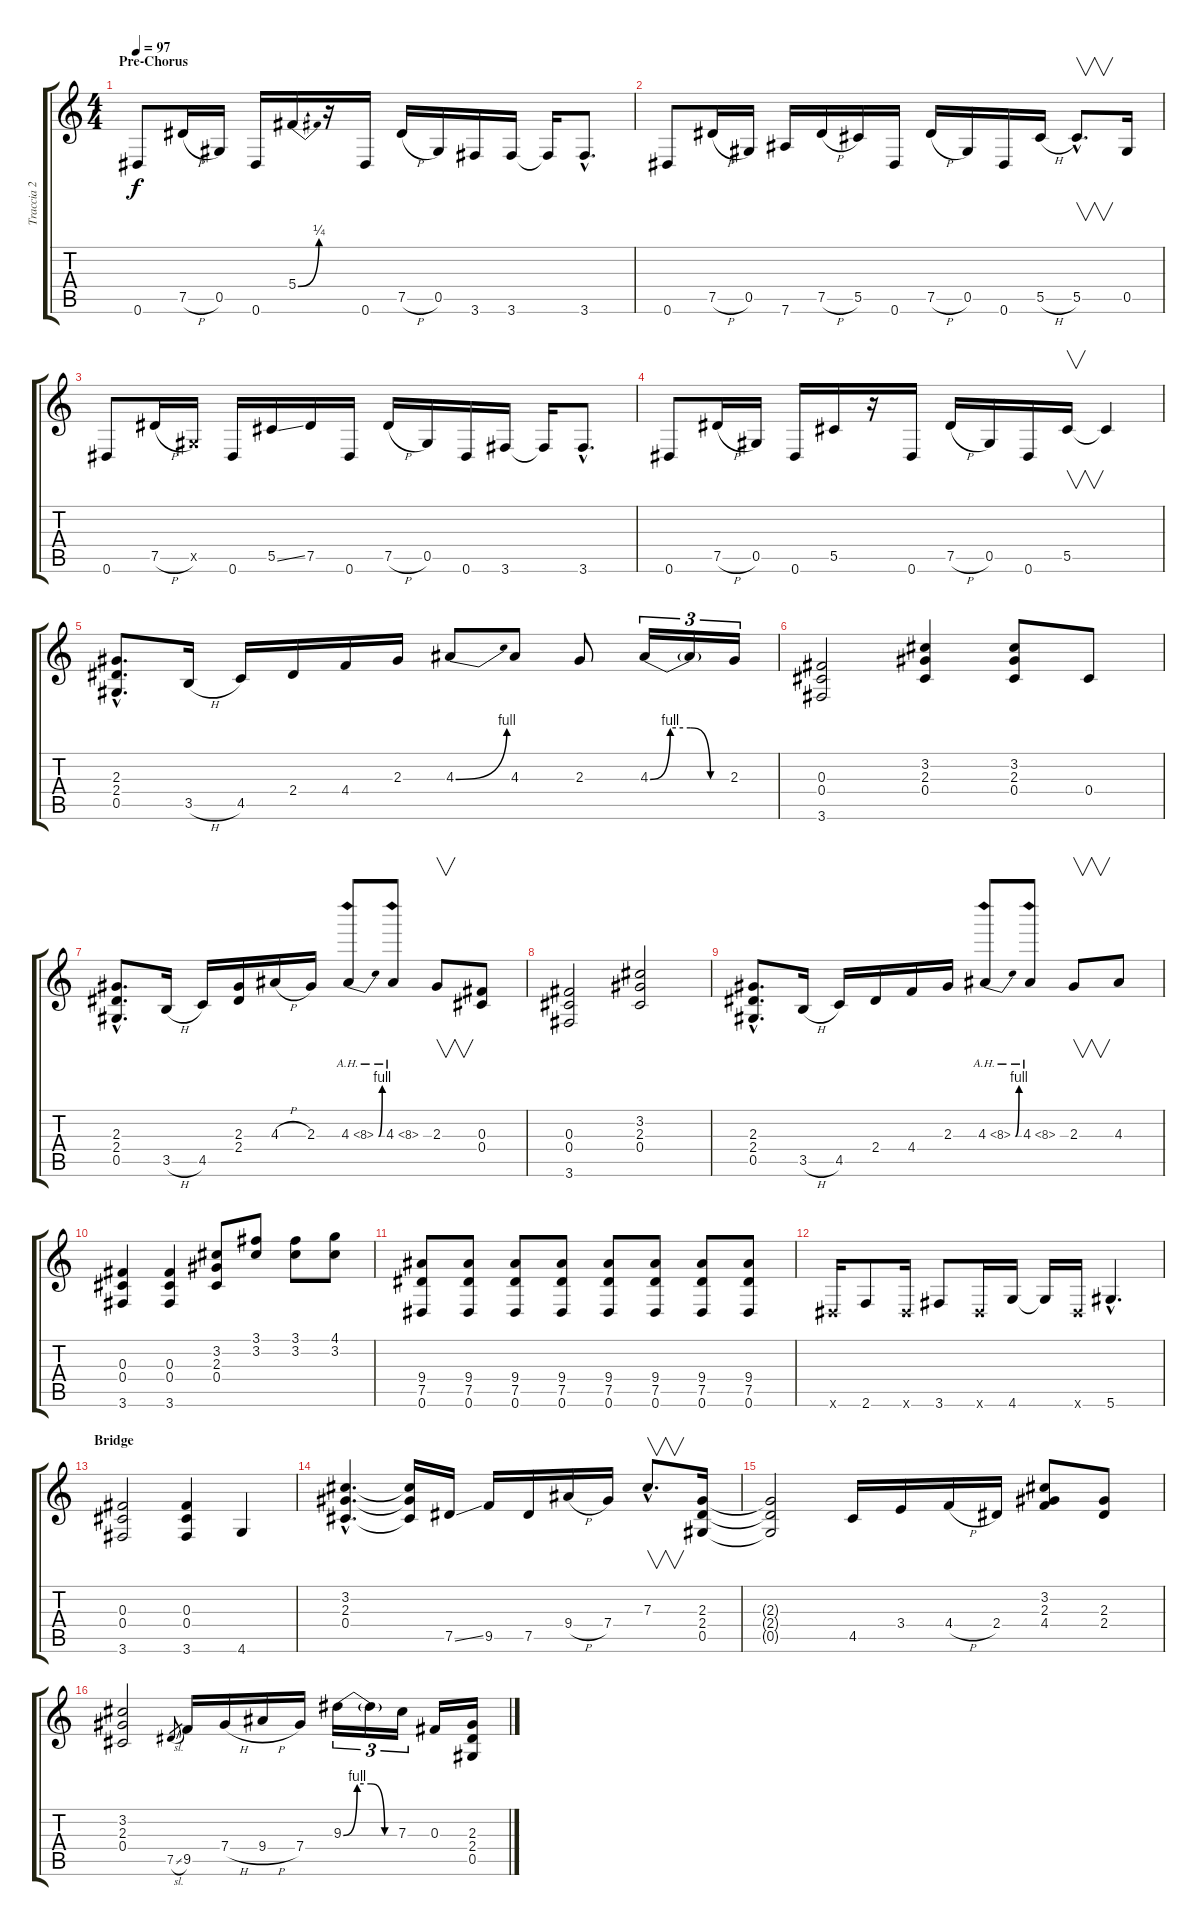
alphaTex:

\track ("Traccia 2" "Traccia 2") {instrument overdrivenguitar}
\staff {score tabs}
\tuning (Eb4 Bb3 Gb3 Db3 Ab2 Eb2) {hide}
\ts (4 4)
\section ("" "Pre-Chorus")
\tempo 97
\clef g2
\ks c
0.6.8{dy f} 7.5{h}.16 0.5.16 0.6.16 5.4{be (bend 0 0 60 1)}.16 r.16 0.6.16 7.5{h}.16 0.5.16 3.6.16 3.6.16 3.6{t}.16 3.6{hac}.8{d} |
0.6.8 7.5{h}.16 0.5.16 7.6.16 7.5{h}.16 5.5.16 0.6.16 7.5{h}.16 0.5.16 0.6.16 5.5{h}.16 5.5{hac}.8{v d} 0.5.16 |
0.6.8 7.5{h}.16 0.5{x}.16 0.6.16 5.5{ss}.16 7.5.16 0.6.16 7.5{h}.16 0.5.16 0.6.16 3.6.16 3.6{t}.16 3.6{hac}.8{d} |
0.6.8 7.5{h}.16 0.5.16 0.6.16 5.5.16 r.16 0.6.16 7.5{h}.16 0.5.16 0.6.16 5.5.16{v} 5.5{t}.4 |
(2.3{hac} 2.4{hac} 0.5{hac}).8{d} 3.5{h}.16 4.5.16 2.4.16 4.4.16 2.3.16 4.3{be (bend 0 0 60 4)}.8 4.3.8 2.3.8 4.3{be (custom 0 0 15 4 30 4 45 0 60 0)}.16{tu (3 2)} 4.3{t}.16{tu (3 2)} 2.3.16{tu (3 2)} |
(0.3 0.4 3.6).2 (3.2 2.3 0.4).4 (3.2 2.3 0.4).8 0.4.8 |
(2.3{hac} 2.4{hac} 0.5{hac}).8{d} 3.5{h}.16 4.5.16 (2.3 2.4).16 4.3{h}.16 2.3.16 4.3{be (bend 0 0 60 4) ah 4}.8 4.3{ah 4}.8 2.3.8{v} (0.3 0.4).8 |
(0.3 0.4 3.6).2 (3.2 2.3 0.4).2 |
(2.3{hac} 2.4{hac} 0.5{hac}).8{d} 3.5{h}.16 4.5.16 2.4.16 4.4.16 2.3.16 4.3{be (bend 0 0 60 4) ah 4}.8 4.3{ah 4}.8 2.3.8{v} 4.3.8 |
(0.3 0.4 3.6).4 (0.3 0.4 3.6).4 (3.2 2.3 0.4).8 (3.1 3.2).8 (3.1 3.2).8 (4.1 3.2).8 |
(9.4 7.5 0.6).8 (9.4 7.5 0.6).8 (9.4 7.5 0.6).8 (9.4 7.5 0.6).8 (9.4 7.5 0.6).8 (9.4 7.5 0.6).8 (9.4 7.5 0.6).8 (9.4 7.5 0.6).8 |
0.6{x}.16 2.6.8 0.6{x}.16 3.6.8 0.6{x}.16 4.6.16 4.6{t}.16 0.6{x}.16 5.6{hac}.4{d} |
\section ("" "Bridge")
(0.3 0.4 3.6).2 (0.3 0.4 3.6).4 4.6.4 |
(3.2{hac} 2.3{hac} 0.4{hac}).4{d} (3.2{t} 2.3{t} 0.4{t}).16 7.5{ss}.16 9.5.16 7.5.16 9.4{h}.16 7.4.16 7.3{hac}.8{v d} (2.3 2.4 0.5).16 |
(2.3{t} 2.4{t} 0.5{t}).2 4.5.16 3.4.16 4.4{h}.16 2.4.16 (3.2 2.3 4.4).8 (2.3 2.4).8 |
(3.2 2.3 0.4).2 7.5{sl}.8{gr} 9.5.16 7.4{h}.16 9.4{h}.16 7.4.16 9.3{be (custom 0 0 15 4 30 4 45 0 60 0)}.16{tu (3 2)} 9.3{t}.16{tu (3 2)} 7.3.16{tu (3 2)} 0.3.16 (2.3 2.4 0.5).16
